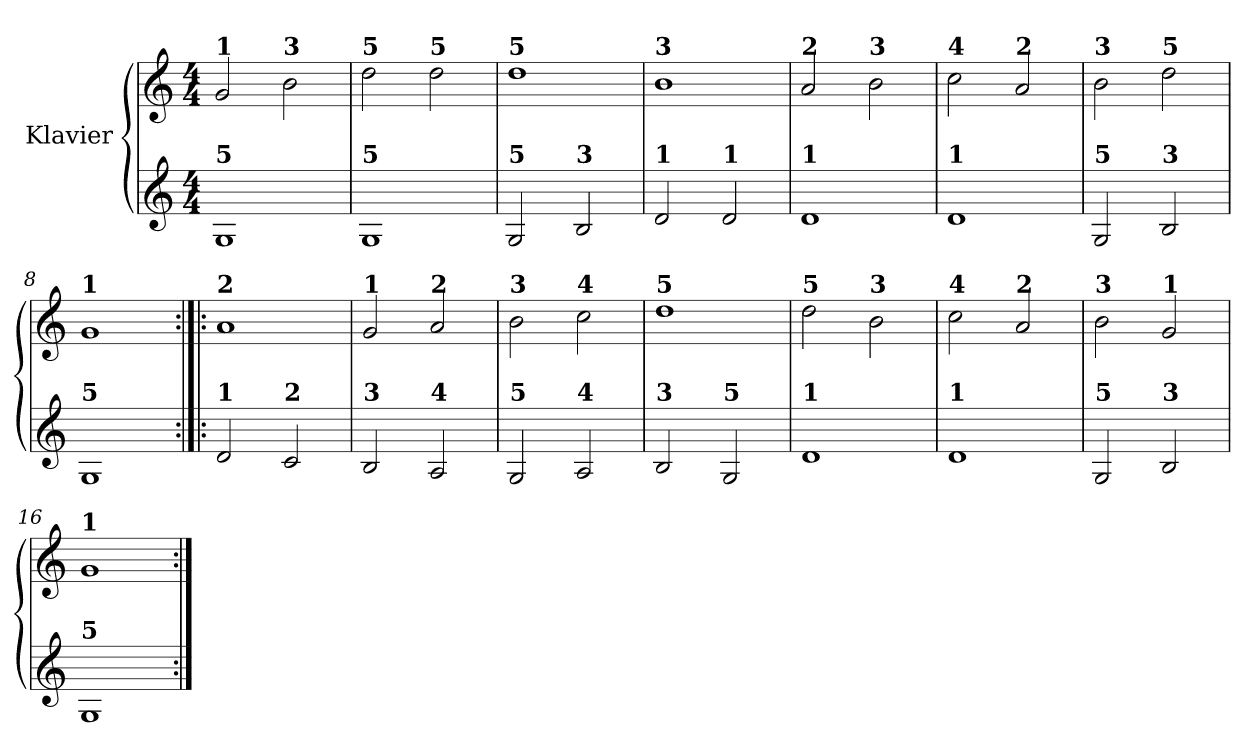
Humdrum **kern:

**kern	**kern
*part1	*part1
*staff2	*staff1
*I"Klavier	*
!!LO:PB:g=z
*clefG2	*clefG2
*k[]	*k[]
*C:	*C:
*M4/4	*M4/4
=1	=1
!	!LO:TX:a:B:t=1
!LO:TX:a:B:t=5	!
1Gi	2gi/
!	!LO:TX:a:B:t=3
.	2bi\
=2	=2
!	!LO:TX:a:B:t=5
!LO:TX:a:B:t=5	!
1Gi	2ddi\
!	!LO:TX:a:B:t=5
.	2ddi\
=3	=3
!	!LO:TX:a:B:t=5
!LO:TX:a:B:t=5	!
2Gi/	1ddi
!LO:TX:a:B:t=3	!
2Bi/	.
=4	=4
!	!LO:TX:a:B:t=3
!LO:TX:a:B:t=1	!
2di/	1bi
!LO:TX:a:B:t=1	!
2di/	.
=5	=5
!	!LO:TX:a:B:t=2
!LO:TX:a:B:t=1	!
1di	2ai/
!	!LO:TX:a:B:t=3
.	2bi\
=6	=6
!	!LO:TX:a:B:t=4
!LO:TX:a:B:t=1	!
1di	2cci\
!	!LO:TX:a:B:t=2
.	2ai/
=7	=7
!	!LO:TX:a:B:t=3
!LO:TX:a:B:t=5	!
2Gi/	2bi\
!	!LO:TX:a:B:t=5
!LO:TX:a:B:t=3	!
2Bi/	2ddi\
!!LO:LB:g=z
=8	=8
!	!LO:TX:a:B:t=1
!LO:TX:a:B:t=5	!
1Gi	1gi
=9:|!|:	=9:|!|:
!	!LO:TX:a:B:t=2
!LO:TX:a:B:t=1	!
2di/	1ai
!LO:TX:a:B:t=2	!
2ci/	.
=10	=10
!	!LO:TX:a:B:t=1
!LO:TX:a:B:t=3	!
2Bi/	2gi/
!	!LO:TX:a:B:t=2
!LO:TX:a:B:t=4	!
2Ai/	2ai/
=11	=11
!	!LO:TX:a:B:t=3
!LO:TX:a:B:t=5	!
2Gi/	2bi\
!	!LO:TX:a:B:t=4
!LO:TX:a:B:t=4	!
2Ai/	2cci\
!!LO:LB:g=z
=12	=12
!	!LO:TX:a:B:t=5
!LO:TX:a:B:t=3	!
2Bi/	1ddi
!LO:TX:a:B:t=5	!
2Gi/	.
=13	=13
!	!LO:TX:a:B:t=5
!LO:TX:a:B:t=1	!
1di	2ddi\
!	!LO:TX:a:B:t=3
.	2bi\
=14	=14
!	!LO:TX:a:B:t=4
!LO:TX:a:B:t=1	!
1di	2cci\
!	!LO:TX:a:B:t=2
.	2ai/
=15	=15
!	!LO:TX:a:B:t=3
!LO:TX:a:B:t=5	!
2Gi/	2bi\
!	!LO:TX:a:B:t=1
!LO:TX:a:B:t=3	!
2Bi/	2gi/
=16	=16
!	!LO:TX:a:B:t=1
!LO:TX:a:B:t=5	!
1Gi	1gi
=:|!	=:|!
*-	*-
